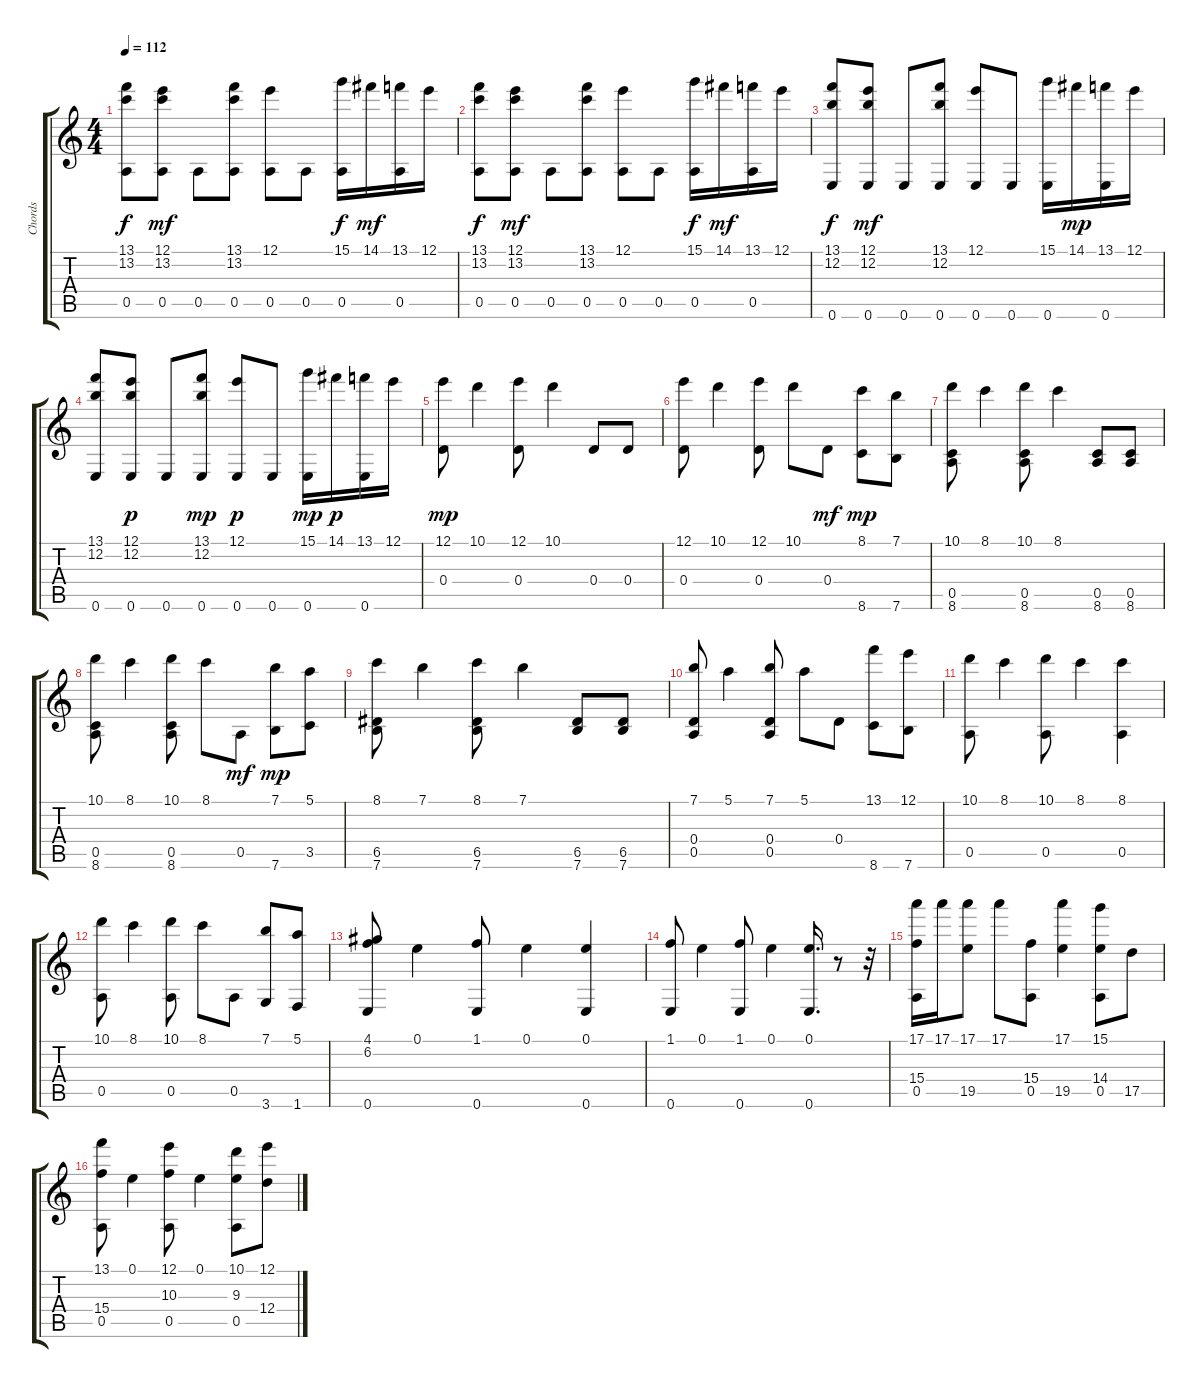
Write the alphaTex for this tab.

\track ("Chords" "Chords") {instrument acousticguitarsteel}
\staff {score tabs}
\tuning (E4 B3 G3 D3 A2 E2) {hide}
\ts (4 4)
\tempo 112
\clef g2
\ks c
(13.1 13.2 0.5).8{dy f} (12.1 13.2 0.5).8{dy mf} 0.5.8 (13.1 13.2 0.5).8 (12.1 0.5).8 0.5.8 (15.1 0.5).16{dy f} 14.1.16{dy mf} (13.1 0.5).16 12.1.16 |
(13.1 13.2 0.5).8{dy f} (12.1 13.2 0.5).8{dy mf} 0.5.8 (13.1 13.2 0.5).8 (12.1 0.5).8 0.5.8 (15.1 0.5).16{dy f} 14.1.16{dy mf} (13.1 0.5).16 12.1.16 |
(13.1 12.2 0.6).8{dy f} (12.1 12.2 0.6).8{dy mf} 0.6.8 (13.1 12.2 0.6).8 (12.1 0.6).8 0.6.8 (15.1 0.6).16 14.1.16{dy mp} (13.1 0.6).16 12.1.16 |
(13.1 12.2 0.6).8 (12.1 12.2 0.6).8{dy p} 0.6.8 (13.1 12.2 0.6).8{dy mp} (12.1 0.6).8{dy p} 0.6.8 (15.1 0.6).16{dy mp} 14.1.16{dy p} (13.1 0.6).16 12.1.16 |
(12.1 0.4).8{dy mp} 10.1.4 (12.1 0.4).8 10.1.4 0.4.8 0.4.8 |
(12.1 0.4).8 10.1.4 (12.1 0.4).8 10.1.8 0.4.8{dy mf} (8.1 8.6).8{dy mp} (7.1 7.6).8 |
(10.1 0.5 8.6).8 8.1.4 (10.1 0.5 8.6).8 8.1.4 (0.5 8.6).8 (0.5 8.6).8 |
(10.1 0.5 8.6).8 8.1.4 (10.1 0.5 8.6).8 8.1.8 0.5.8{dy mf} (7.1 7.6).8{dy mp} (5.1 3.5).8 |
(8.1 6.5 7.6).8 7.1.4 (8.1 6.5 7.6).8 7.1.4 (6.5 7.6).8 (6.5 7.6).8 |
(7.1 0.4 0.5).8 5.1.4 (7.1 0.4 0.5).8 5.1.8 0.4.8 (13.1 8.6).8 (12.1 7.6).8 |
(10.1 0.5).8 8.1.4 (10.1 0.5).8 8.1.4 (8.1 0.5).4 |
(10.1 0.5).8 8.1.4 (10.1 0.5).8 8.1.8 0.5.8 (7.1 3.6).8 (5.1 1.6).8 |
(4.1 6.2 0.6).8 0.1.4 (1.1 0.6).8 0.1.4 (0.1 0.6).4 |
(1.1 0.6).8 0.1.4 (1.1 0.6).8 0.1.4 (0.1 0.6).16{d} r.8 r.32 |
(17.1 15.4 0.5).16 17.1.16 (17.1 19.5).8 17.1.8 (15.4 0.5).8 (17.1 19.5).4 (15.1 14.4 0.5).8 17.5.8 |
(13.1 15.4 0.5).8 0.1.4 (12.1 10.3 0.5).8 0.1.4 (10.1 9.3 0.5).8 (12.1 12.4).8
